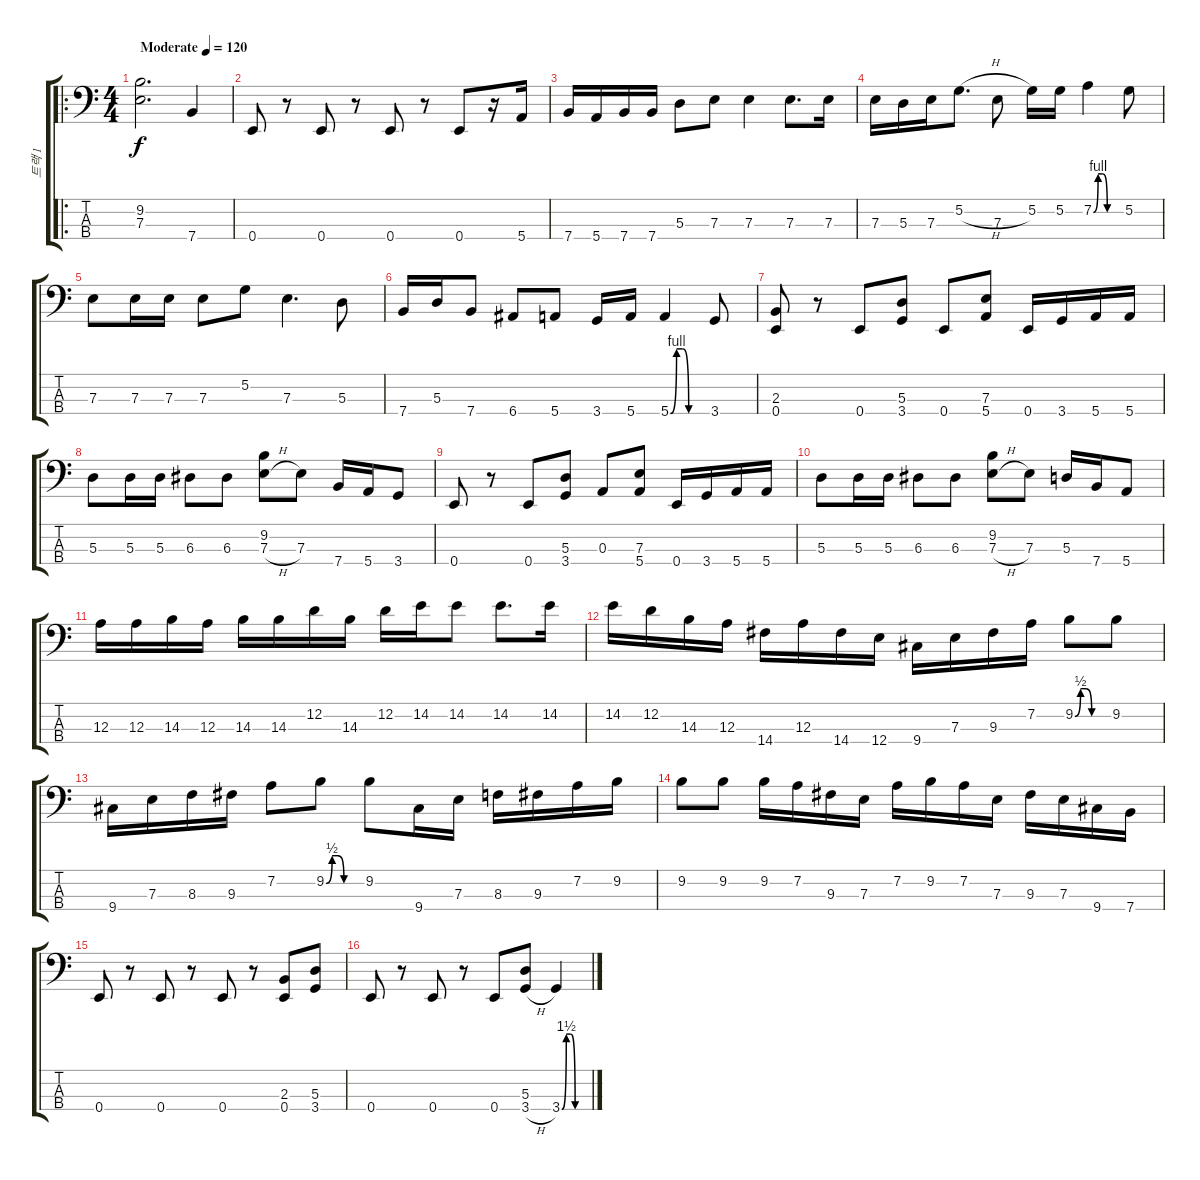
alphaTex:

\track ("트랙 1" "트랙 1") {instrument electricbassfinger}
\staff {score tabs}
\tuning (G2 D2 A1 E1) {hide}
\ro
\ts (4 4)
\tempo (120 "Moderate")
\clef f4
\ks c
(9.2 7.3).2{d dy f instrument electricbassfinger} 7.4.4 |
0.4.8 r.8 0.4.8 r.8 0.4.8 r.8 0.4.8 r.16 5.4.16 |
7.4.16 5.4.16 7.4.16 7.4.16 5.3.8 7.3.8 7.3.4 7.3.8{d} 7.3.16 |
7.3.16 5.3.16 7.3.16 5.2{h}.8{d} 7.3.8 5.2.16 5.2.16 7.2{be (custom 0 0 10 4 20 4 30 0 60 0)}.4 5.2.8 |
7.3.8 7.3.16 7.3.16 7.3.8 5.2.8 7.3.4{d} 5.3.8 |
7.4.16 5.3.16 7.4.8 6.4.8 5.4.8 3.4.16 5.4.16 5.4{be (custom 0 0 10 4 20 4 30 0 60 0)}.4 3.4.8 |
(2.3 0.4).8 r.8 0.4.8 (5.3 3.4).8 0.4.8 (7.3 5.4).8 0.4.16 3.4.16 5.4.16 5.4.16 |
5.3.8 5.3.16 5.3.16 6.3.8 6.3.8 (9.2 7.3{h}).8 7.3.8 7.4.16 5.4.16 3.4.8 |
0.4.8 r.8 0.4.8 (5.3 3.4).8 0.3.8 (7.3 5.4).8 0.4.16 3.4.16 5.4.16 5.4.16 |
5.3.8 5.3.16 5.3.16 6.3.8 6.3.8 (9.2 7.3{h}).8 7.3.8 5.3.16 7.4.16 5.4.8 |
12.3.16 12.3.16 14.3.16 12.3.16 14.3.16 14.3.16 12.2.16 14.3.16 12.2.16 14.2.16 14.2.8 14.2.8{d} 14.2.16 |
14.2.16 12.2.16 14.3.16 12.3.16 14.4.16 12.3.16 14.4.16 12.4.16 9.4.16 7.3.16 9.3.16 7.2.16 9.2{be (custom 0 0 10 2 20 2 30 0 60 0)}.8 9.2.8 |
9.4.16 7.3.16 8.3.16 9.3.16 7.2.8 9.2{be (custom 0 0 10 2 20 2 30 0 60 0)}.8 9.2.8 9.4.16 7.3.16 8.3.16 9.3.16 7.2.16 9.2.16 |
9.2.8 9.2.8 9.2.16 7.2.16 9.3.16 7.3.16 7.2.16 9.2.16 7.2.16 7.3.16 9.3.16 7.3.16 9.4.16 7.4.16 |
0.4.8 r.8 0.4.8 r.8 0.4.8 r.8 (2.3 0.4).8 (5.3 3.4).8 |
0.4.8 r.8 0.4.8 r.8 0.4.8 (5.3 3.4{h}).8 3.4{be (custom 0 0 10 6 20 6 30 0 60 0)}.4
